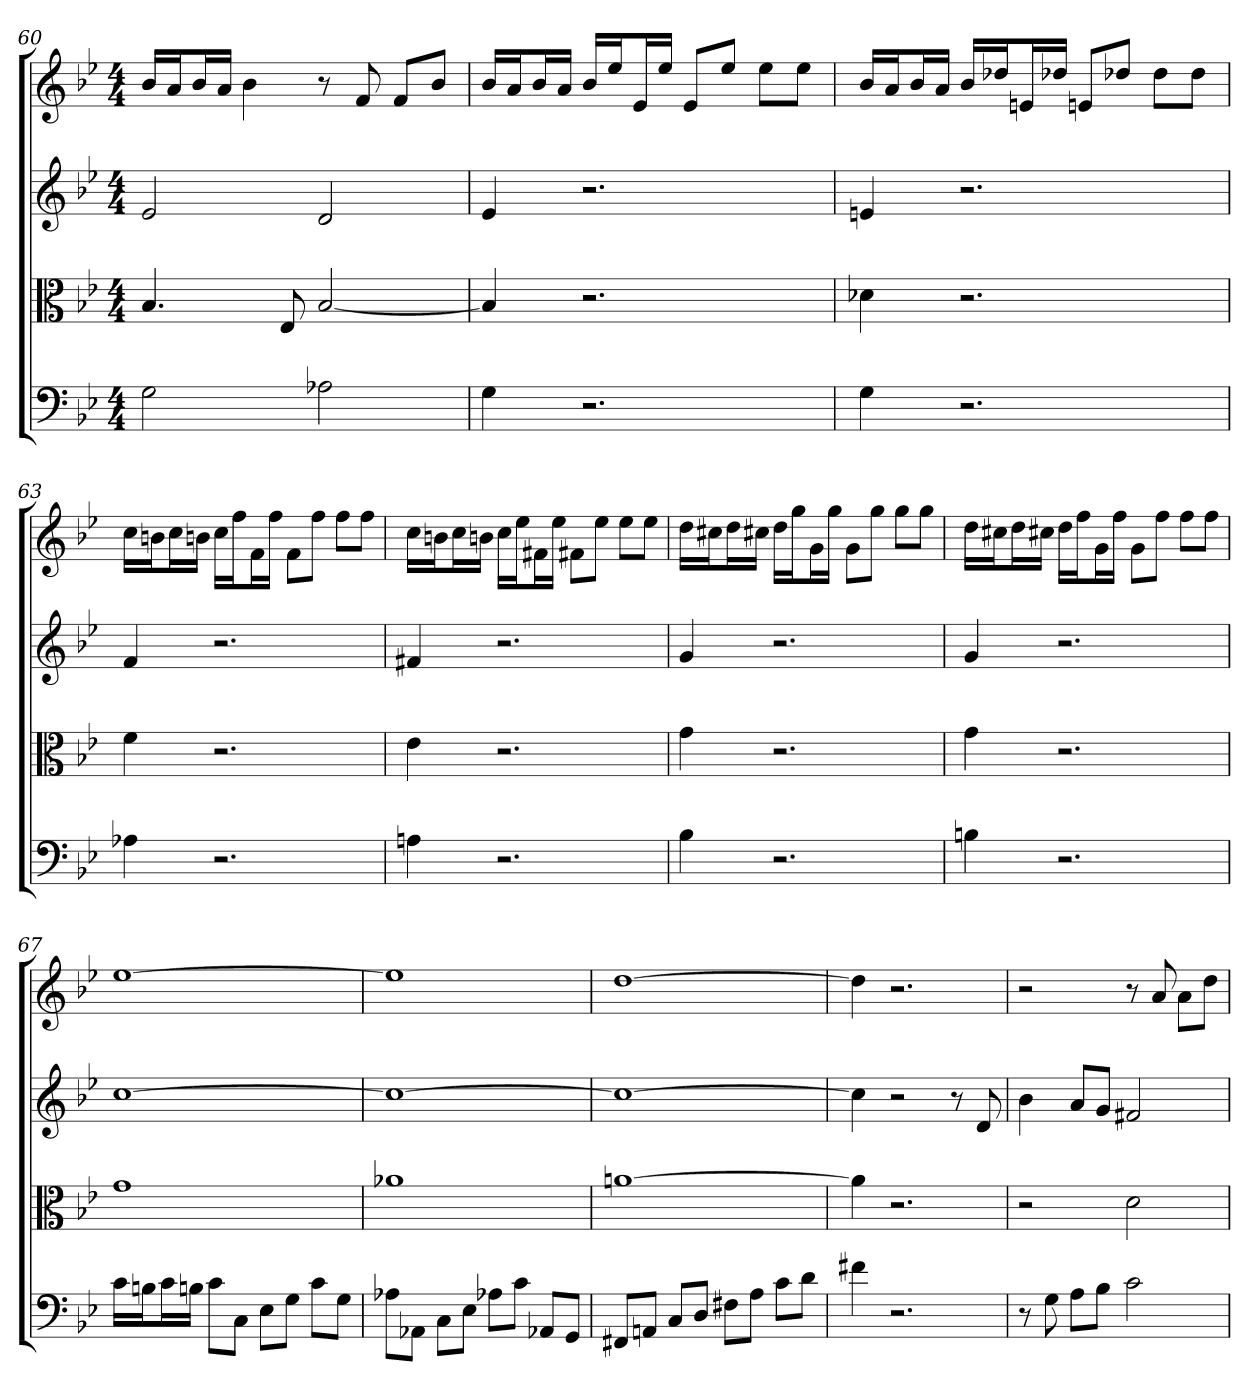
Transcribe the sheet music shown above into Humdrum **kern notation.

**kern	**kern	**kern	**kern
*part4	*part3	*part2	*part1
*staff4	*staff3	*staff2	*staff1
*clefF4	*clefC3	*	*
*k[b-e-]	*k[b-e-]	*k[b-e-]	*k[b-e-]
*g:	*g:	*g:	*g:
*M4/4	*M4/4	*M4/4	*M4/4
=60	=60	=60	=60
2G	4.B-	2e-	16b-LL
.	.	.	16aJ
.	.	.	16b-L
.	.	.	16aJJ
.	.	.	4b-
.	8E-	.	.
2A-X	[2B-	2d	8r
.	.	.	8f
.	.	.	8fL
.	.	.	8b-J
=61	=61	=61	=61
4G	4B-]	4e-	16b-LL
.	.	.	16aJ
.	.	.	16b-L
.	.	.	16aJJ
2.r	2.r	2.r	16b-LL
.	.	.	16ee-J
.	.	.	16e-L
.	.	.	16ee-JJ
.	.	.	8e-L
.	.	.	8ee-J
.	.	.	8ee-L
.	.	.	8ee-J
=62	=62	=62	=62
4G	4d-X	4en	16b-LL
.	.	.	16aJ
.	.	.	16b-L
.	.	.	16aJJ
2.r	2.r	2.r	16b-LL
.	.	.	16dd-XJ
.	.	.	16enL
.	.	.	16dd-XJJ
.	.	.	8enL
.	.	.	8dd-XJ
.	.	.	8dd-L
.	.	.	8dd-J
=63	=63	=63	=63
4A-X	4f	4f	16ccLL
.	.	.	16bnJ
.	.	.	16ccL
.	.	.	16bnJJ
2.r	2.r	2.r	16ccLL
.	.	.	16ffJ
.	.	.	16fL
.	.	.	16ffJJ
.	.	.	8fL
.	.	.	8ffJ
.	.	.	8ffL
.	.	.	8ffJ
=64	=64	=64	=64
4An	4e-	4f#X	16ccLL
.	.	.	16bnJ
.	.	.	16ccL
.	.	.	16bnJJ
2.r	2.r	2.r	16ccLL
.	.	.	16ee-J
.	.	.	16f#XL
.	.	.	16ee-JJ
.	.	.	8f#XL
.	.	.	8ee-J
.	.	.	8ee-L
.	.	.	8ee-J
=65	=65	=65	=65
4B-	4g	4g	16ddLL
.	.	.	16cc#XJ
.	.	.	16ddL
.	.	.	16cc#XJJ
2.r	2.r	2.r	16ddLL
.	.	.	16ggJ
.	.	.	16gL
.	.	.	16ggJJ
.	.	.	8gL
.	.	.	8ggJ
.	.	.	8ggL
.	.	.	8ggJ
=66	=66	=66	=66
4Bn	4g	4g	16ddLL
.	.	.	16cc#XJ
.	.	.	16ddL
.	.	.	16cc#XJJ
2.r	2.r	2.r	16ddLL
.	.	.	16ffJ
.	.	.	16gL
.	.	.	16ffJJ
.	.	.	8gL
.	.	.	8ffJ
.	.	.	8ffL
.	.	.	8ffJ
=67	=67	=67	=67
16c\LL	1g	[1cc	[1ee-
16Bn\J	.	.	.
16c\L	.	.	.
16Bn\JJ	.	.	.
8c\L	.	.	.
8C\J	.	.	.
8E-\L	.	.	.
8G\J	.	.	.
8c\L	.	.	.
8G\J	.	.	.
=68	=68	=68	=68
8A-X\L	1a-X	1cc_	1ee-]
8AA-X\J	.	.	.
8C\L	.	.	.
8E-\J	.	.	.
8A-X\L	.	.	.
8c\J	.	.	.
8AA-X/L	.	.	.
8GG/J	.	.	.
=69	=69	=69	=69
8FF#X/L	[1an	1cc_	[1dd
8AAn/J	.	.	.
8C/L	.	.	.
8D/J	.	.	.
8F#X\L	.	.	.
8A\J	.	.	.
8c\L	.	.	.
8d\J	.	.	.
=70	=70	=70	=70
4f#X	4a]	4cc]	4dd]
2.r	2.r	2r	2.r
.	.	8r	.
.	.	8d	.
=71	=71	=71	=71
8r	2r	4b-	2r
8G	.	.	.
8A\L	.	8aL	.
8B-\J	.	8gJ	.
2c	2d	2f#X	8r
.	.	.	8a
.	.	.	8aL
.	.	.	8ddJ
=	=	=	=
*-	*-	*-	*-
